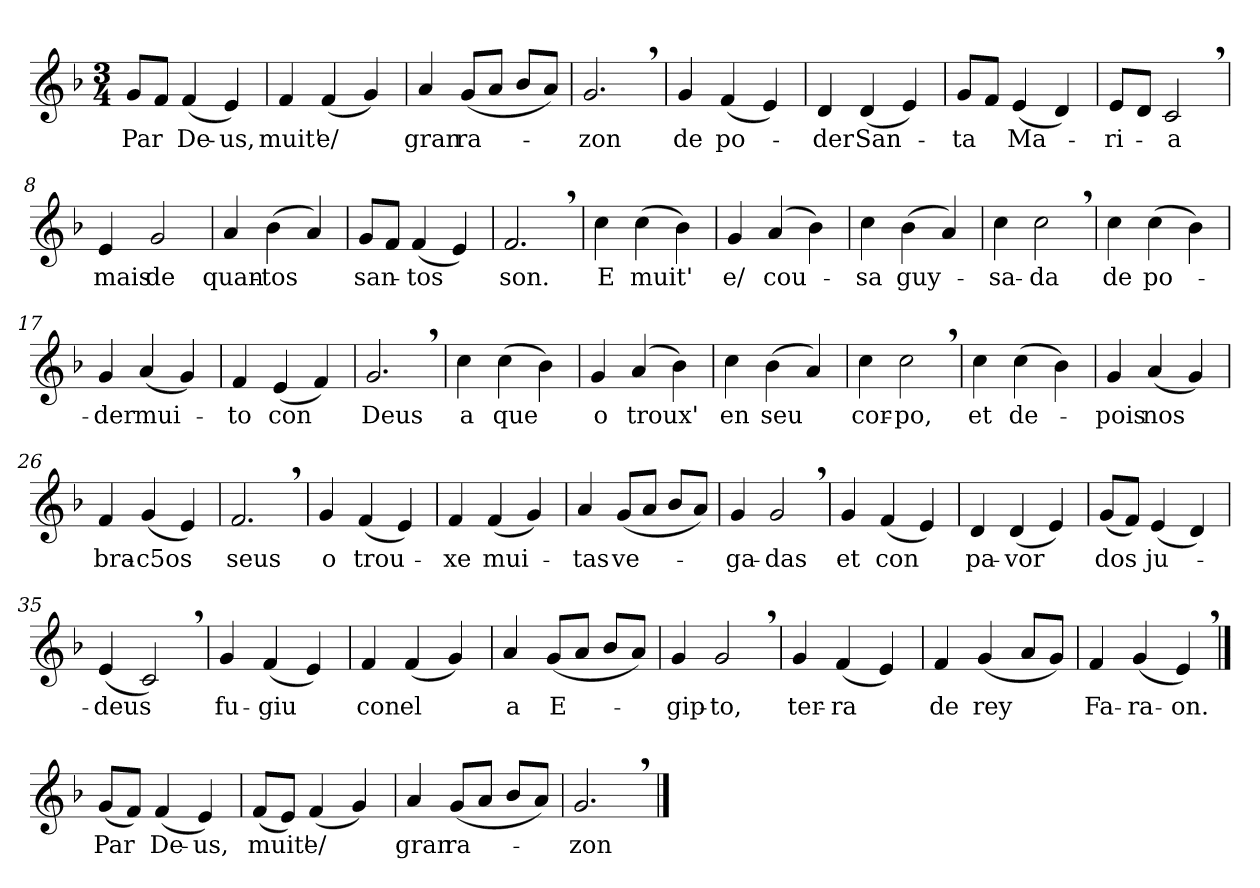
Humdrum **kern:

**kern	**text
*part1	*part1
*staff1	*staff1
*k[b-]	*
*M3/4	*
=1	=1
8gL	Par
8fJ	.
(4f	De-
4e)	-us,
=2	=2
4f	muit'
(4f	e/
4g)	.
=3	=3
4a	gran
(8gL	ra-
8aJ	.
8b-L	.
8aJ)	.
=4	=4
2.g,	-zon
=4	=4
4g	de
(4f	po-
4e)	.
=5	=5
4d	der
(4d	San-
4e)	.
=6	=6
8gL	ta
8fJ	.
(4e	Ma-
4d)	.
=7	=7
8eL	-ri-
8dJ	.
2c,	a
=8	=8
4e	mais
2g	de
=9	=9
4a	quan-
(4b-	-tos
4a)	.
=10	=10
8gL	san-
8fJ	.
(4f	tos
4e)	.
=11	=11
2.f,	son.
=12	=12
4cc	E
(4cc	muit'
4b-)	.
=13	=13
4g	e/
(4a	cou-
4b-)	.
=14	=14
4cc	sa
(4b-	guy-
4a)	.
=15	=15
4cc	-sa-
2cc,	-da
=16	=16
4cc	de
(4cc	po-
4b-)	.
=17	=17
4g	der
(4a	mui-
4g)	.
=18	=18
4f	-to
(4e	con
4f)	.
=19	=19
2.g,	Deus
=20	=20
4cc	a
(4cc	que
4b-)	.
=21	=21
4g	o
(4a	troux'
4b-)	.
=22	=22
4cc	en
(4b-	seu
4a)	.
=23	=23
4cc	cor-
2cc,	-po,
=24	=24
4cc	et
(4cc	de-
4b-)	.
=25	=25
4g	-pois
(4a	nos
4g)	.
=26	=26
4f	bra-
(4g	-c5os
4e)	.
=27	=27
2.f,	seus
=28	=28
4g	o
(4f	trou-
4e)	.
=29	=29
4f	-xe
(4f	-mui-
4g)	.
=30	=30
4a	-tas
(8gL	ve-
8aJ	.
8b-L	.
8aJ)	.
=31	=31
4g	-ga-
2g,	-das
=32	=32
4g	et
(4f	con
4e)	.
=33	=33
4d	pa-
(4d	-vor
4e)	.
=34	=34
(8gL	dos
8fJ)	.
(4e	ju-
4d)	.
=35	=35
(4e	-deus
2c,)	.
=36	=36
4g	fu-
(4f	-giu
4e)	.
=37	=37
4f	con
(4f	el
4g)	.
=38	=38
4a	a
(8gL	E-
8aJ	.
8b-L	.
8aJ)	.
=39	=39
4g	-gip-
2g,	-to,
=40	=40
4g	ter-
(4f	-ra
4e)	.
=41	=41
4f	de
(4g	rey
8aL	.
8gJ)	.
=42	=42
4f	Fa-
(4g	-ra-
4e,)	-on.
==43	==43
(8gL	Par
8fJ)	.
(4f	De-
4e)	-us,
=44	=44
(8fL	muit'
8eJ)	.
(4f	e/
4g)	.
=45	=45
4a	gran
(8gL	ra-
8aJ	.
8b-L	.
8aJ)	.
=46	=46
2.g,	-zon
==	==
*-	*-
